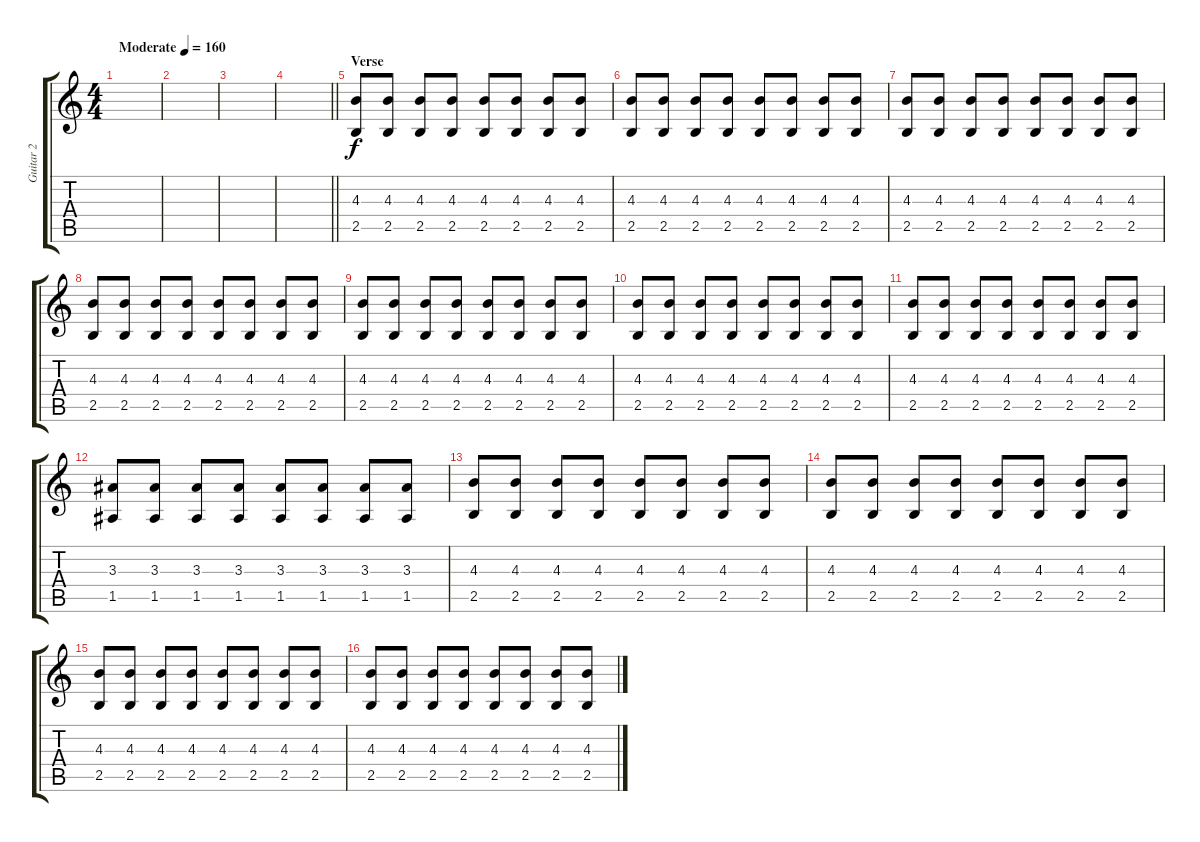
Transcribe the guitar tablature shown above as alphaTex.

\track ("Guitar 2" "Guitar 2") {instrument distortionguitar}
\staff {score tabs}
\tuning (E4 B3 G3 D3 A2 E2) {hide}
\ts (4 4)
\tempo (160 "Moderate")
\clef g2
\ks c
|
|
|
\barLineRight lightlight
|
\section ("" "Verse")
(4.3 2.5).8 (4.3 2.5).8 (4.3 2.5).8 (4.3 2.5).8 (4.3 2.5).8 (4.3 2.5).8 (4.3 2.5).8 (4.3 2.5).8 |
(4.3 2.5).8 (4.3 2.5).8 (4.3 2.5).8 (4.3 2.5).8 (4.3 2.5).8 (4.3 2.5).8 (4.3 2.5).8 (4.3 2.5).8 |
(4.3 2.5).8 (4.3 2.5).8 (4.3 2.5).8 (4.3 2.5).8 (4.3 2.5).8 (4.3 2.5).8 (4.3 2.5).8 (4.3 2.5).8 |
(4.3 2.5).8 (4.3 2.5).8 (4.3 2.5).8 (4.3 2.5).8 (4.3 2.5).8 (4.3 2.5).8 (4.3 2.5).8 (4.3 2.5).8 |
(4.3 2.5).8 (4.3 2.5).8 (4.3 2.5).8 (4.3 2.5).8 (4.3 2.5).8 (4.3 2.5).8 (4.3 2.5).8 (4.3 2.5).8 |
(4.3 2.5).8 (4.3 2.5).8 (4.3 2.5).8 (4.3 2.5).8 (4.3 2.5).8 (4.3 2.5).8 (4.3 2.5).8 (4.3 2.5).8 |
(4.3 2.5).8 (4.3 2.5).8 (4.3 2.5).8 (4.3 2.5).8 (4.3 2.5).8 (4.3 2.5).8 (4.3 2.5).8 (4.3 2.5).8 |
(3.3 1.5).8 (3.3 1.5).8 (3.3 1.5).8 (3.3 1.5).8 (3.3 1.5).8 (3.3 1.5).8 (3.3 1.5).8 (3.3 1.5).8 |
(4.3 2.5).8 (4.3 2.5).8 (4.3 2.5).8 (4.3 2.5).8 (4.3 2.5).8 (4.3 2.5).8 (4.3 2.5).8 (4.3 2.5).8 |
(4.3 2.5).8 (4.3 2.5).8 (4.3 2.5).8 (4.3 2.5).8 (4.3 2.5).8 (4.3 2.5).8 (4.3 2.5).8 (4.3 2.5).8 |
(4.3 2.5).8 (4.3 2.5).8 (4.3 2.5).8 (4.3 2.5).8 (4.3 2.5).8 (4.3 2.5).8 (4.3 2.5).8 (4.3 2.5).8 |
(4.3 2.5).8 (4.3 2.5).8 (4.3 2.5).8 (4.3 2.5).8 (4.3 2.5).8 (4.3 2.5).8 (4.3 2.5).8 (4.3 2.5).8
